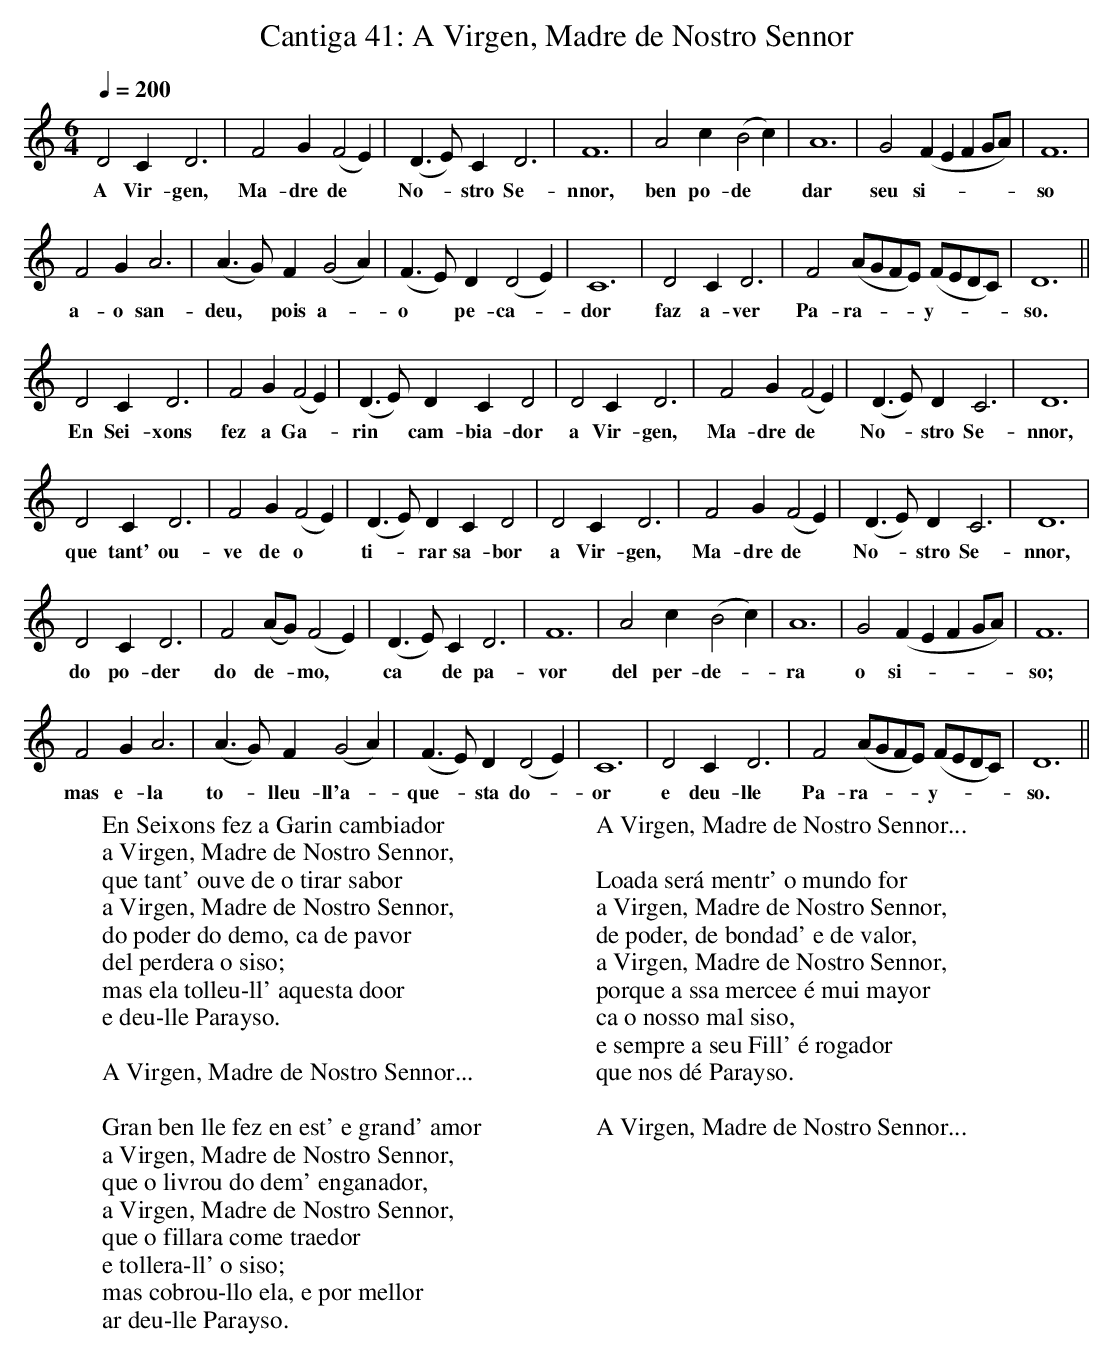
X:1
T: Cantiga 41: A Virgen, Madre de Nostro Sennor
M: 6/4
L: 1/4
Q: 1/4=200
K: D Dorian
V:1
  D2 C   D3| F2  G (F2E)|(D>E)  C  D3| F6 |  A2  c (B2c)|A6| G2(FEFG/A/)|F6|
w:A Vir-gen, Ma-dre de*   No-*stro Se-nnor, ben po- de* dar seu si-****  so
  F2 G  A3|(A>G)   F  (G2A)|(F>E) D (D2E)|C6 | D2 C  D3| F2(A/G/F/E/) (F/E/D/C/)| D6||
w:a- o san- deu,* pois a-*   o*  pe- ca-* dor faz a-ver Pa- ra-***     y-***      so.
  D2  C   D3 | F2 G (F2E)|(D>E)  D   C  D2| D2 C   D3 |F2  G (F2E)|(D>E) D   C3| D6 |
w:En Sei-xons fez a  Ga-*  rin* cam-bia-dor a Vir-gen, Ma-dre de*   No-*stro Se-nnor,
   D2  C    D3|F2  G (F2E)|(D>E) D   C  D2|D2  C   D3 |F2  G (F2E)|(D>E) D   C3| D6 |
w:que tant' ou-ve de  o*    ti-*rar sa-bor  a Vir-gen, Ma-dre de*   No-*stro Se-nnor,
  D2  C  D3|F2 (A/G/) (F2E)|(D>E) C  D3|F6| A2  c (B2c)|A6| G2(FEFG/A/)|F6|
w:do po-der do  de-*   mo,*  ca* de pa-vor del per-de-* ra  o  si-****  so;
   F2 G A3|(A>G)   F (G2A)|(F>E)  D (D2E)|C6|D2 C  D3 | F2(A/G/F/E/) (F/E/D/C/)|D6||
w:mas e-la  to-*lleu-ll'a-* que-*sta do-* or e deu-lle Pa- ra-***     y-***     so.
W:En Seixons fez a Garin cambiador
W:a Virgen, Madre de Nostro Sennor,
W:que tant' ouve de o tirar sabor
W:a Virgen, Madre de Nostro Sennor,
W:do poder do demo, ca de pavor
W:          del perdera o siso;
W:mas ela tolleu-ll' aquesta door
W:          e deu-lle Parayso.
W:
W:A Virgen, Madre de Nostro Sennor...
W:
W:Gran ben lle fez en est' e grand' amor
W:a Virgen, Madre de Nostro Sennor,
W:que o livrou do dem' enganador,
W:a Virgen, Madre de Nostro Sennor,
W:que o fillara come traedor
W:          e tollera-ll' o siso;
W:mas cobrou-llo ela, e por mellor
W:          ar deu-lle Parayso.
W:
W:A Virgen, Madre de Nostro Sennor...
W:
W:Loada será mentr' o mundo for
W:a Virgen, Madre de Nostro Sennor,
W:de poder, de bondad' e de valor,
W:a Virgen, Madre de Nostro Sennor,
W:porque a ssa mercee é mui mayor
W:          ca o nosso mal siso,
W:e sempre a seu Fill' é rogador
W:          que nos dé Parayso.
W:
W:A Virgen, Madre de Nostro Sennor...
